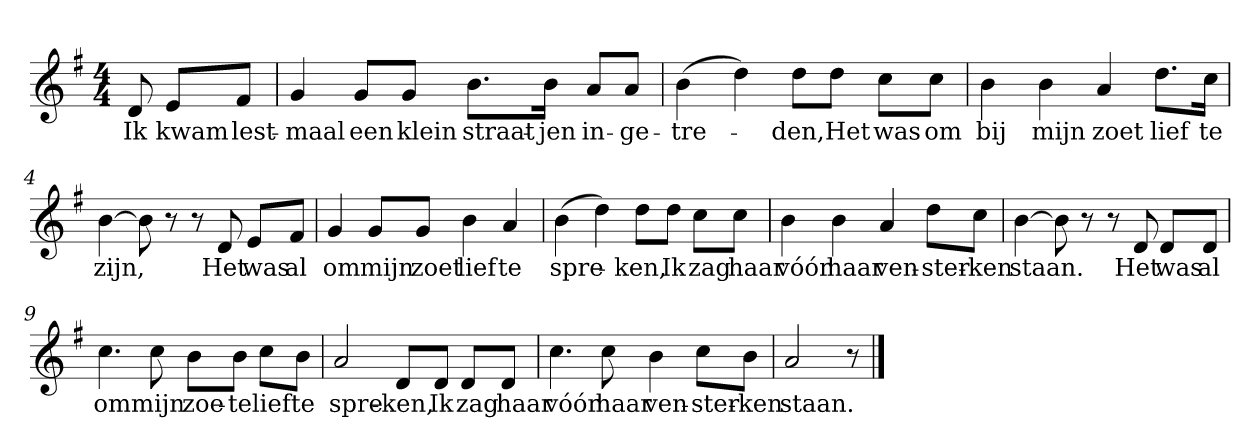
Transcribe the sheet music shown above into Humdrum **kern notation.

**kern	**text
*part1	*part1
*staff1	*staff1
*clefG2	*
*k[f#]	*
*G:	*
*M4/4	*
*MM120	*
=	=
8d	Ik
8e/L	kwam
8f#/J	lest-
=1	=1
4g	-maal
8g/L	een
8g/J	klein
8.b\L	straat-
16b\Jk	-jen
8a/L	in-
8a/J	-ge-
=2	=2
(4b	-tre-
4dd)	.
8dd\L	-den,
8dd\J	Het
8cc\L	was
8cc\J	om
=3	=3
4b	bij
4b	mijn
4a	zoet
8.dd\L	lief
16cc\Jk	te
=4	=4
[4b	zijn,
8b]	.
8r	.
8r	.
8d	Het
8e/L	was
8f#/J	al
=5	=5
4g	om
8g/L	mijn
8g/J	zoet
4b	lief
4a	te
=6	=6
(4b	spre-
4dd)	.
8dd\L	-ken,
8dd\J	Ik
8cc\L	zag
8cc\J	haar
=7	=7
4b	vóór
4b	haar
4a	ven-
8dd\L	-ster-
8cc\J	-ken
=8	=8
[4b	staan.
8b]	.
8r	.
8r	.
8d	Het
8d/L	was
8d/J	al
=9	=9
4.cc	om
8cc	mijn
8b\L	zoe-
8b\J	-te
8cc\L	lief
8b\J	te
=10	=10
2a	spre-
8d/L	-ken,
8d/J	Ik
8d/L	zag
8d/J	haar
=11	=11
4.cc	vóór
8cc	haar
4b	ven-
8cc\L	-ster-
8b\J	-ken
=12	=12
2a	staan.
8r	.
==	==
*-	*-
